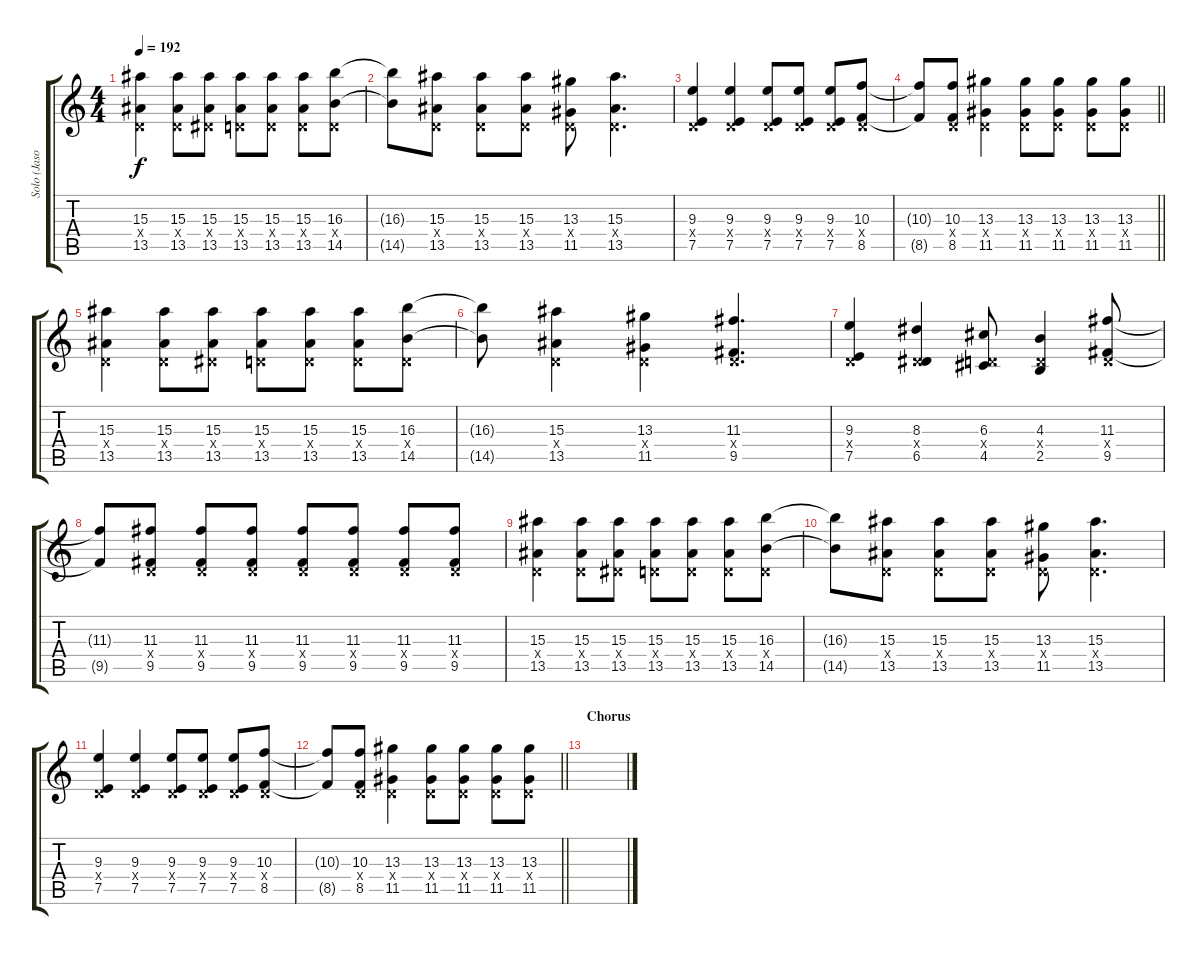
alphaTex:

\track ("Solo (Jason White)" "Solo (Jaso") {instrument distortionguitar}
\staff {score tabs}
\tuning (E4 B3 G3 D3 A2 E2) {hide}
\ts (4 4)
\tempo 192
\clef g2
\ks c
(15.3 0.4{x} 13.5).4{dy f} (15.3 0.4{x} 13.5).8 (15.3 1.4{x} 13.5).8 (15.3 0.4{x} 13.5).8 (15.3 0.4{x} 13.5).8 (15.3 0.4{x} 13.5).8 (16.3 0.4{x} 14.5).8 |
(16.3{t} 14.5{t}).8 (15.3 0.4{x} 13.5).8 (15.3 0.4{x} 13.5).8 (15.3 0.4{x} 13.5).8 (13.3 0.4{x} 11.5).8 (15.3 0.4{x} 13.5).4{d} |
(9.3 0.4{x} 7.5).4 (9.3 0.4{x} 7.5).4 (9.3 0.4{x} 7.5).8 (9.3 0.4{x} 7.5).8 (9.3 0.4{x} 7.5).8 (10.3 0.4{x} 8.5).8 |
\barLineRight lightlight
(10.3{t} 8.5{t}).8 (10.3 0.4{x} 8.5).8 (13.3 0.4{x} 11.5).4 (13.3 0.4{x} 11.5).8 (13.3 0.4{x} 11.5).8 (13.3 0.4{x} 11.5).8 (13.3 0.4{x} 11.5).8 |
(15.3 0.4{x} 13.5).4 (15.3 0.4{x} 13.5).8 (15.3 1.4{x} 13.5).8 (15.3 0.4{x} 13.5).8 (15.3 0.4{x} 13.5).8 (15.3 0.4{x} 13.5).8 (16.3 0.4{x} 14.5).8 |
(16.3{t} 14.5{t}).8 (15.3 0.4{x} 13.5).4 (13.3 0.4{x} 11.5).4 (11.3 0.4{x} 9.5).4{d} |
(9.3 0.4{x} 7.5).4 (8.3 0.4{x} 6.5).4 (6.3 0.4{x} 4.5).8 (4.3 0.4{x} 2.5).4 (11.3 0.4{x} 9.5).8 |
(11.3{t} 9.5{t}).8 (11.3 0.4{x} 9.5).8 (11.3 0.4{x} 9.5).8 (11.3 0.4{x} 9.5).8 (11.3 0.4{x} 9.5).8 (11.3 0.4{x} 9.5).8 (11.3 0.4{x} 9.5).8 (11.3 0.4{x} 9.5).8 |
(15.3 0.4{x} 13.5).4 (15.3 0.4{x} 13.5).8 (15.3 1.4{x} 13.5).8 (15.3 0.4{x} 13.5).8 (15.3 0.4{x} 13.5).8 (15.3 0.4{x} 13.5).8 (16.3 0.4{x} 14.5).8 |
(16.3{t} 14.5{t}).8 (15.3 0.4{x} 13.5).8 (15.3 0.4{x} 13.5).8 (15.3 0.4{x} 13.5).8 (13.3 0.4{x} 11.5).8 (15.3 0.4{x} 13.5).4{d} |
(9.3 0.4{x} 7.5).4 (9.3 0.4{x} 7.5).4 (9.3 0.4{x} 7.5).8 (9.3 0.4{x} 7.5).8 (9.3 0.4{x} 7.5).8 (10.3 0.4{x} 8.5).8 |
\barLineRight lightlight
(10.3{t} 8.5{t}).8 (10.3 0.4{x} 8.5).8 (13.3 0.4{x} 11.5).4 (13.3 0.4{x} 11.5).8 (13.3 0.4{x} 11.5).8 (13.3 0.4{x} 11.5).8 (13.3 0.4{x} 11.5).8 |
\section ("" "Chorus")
